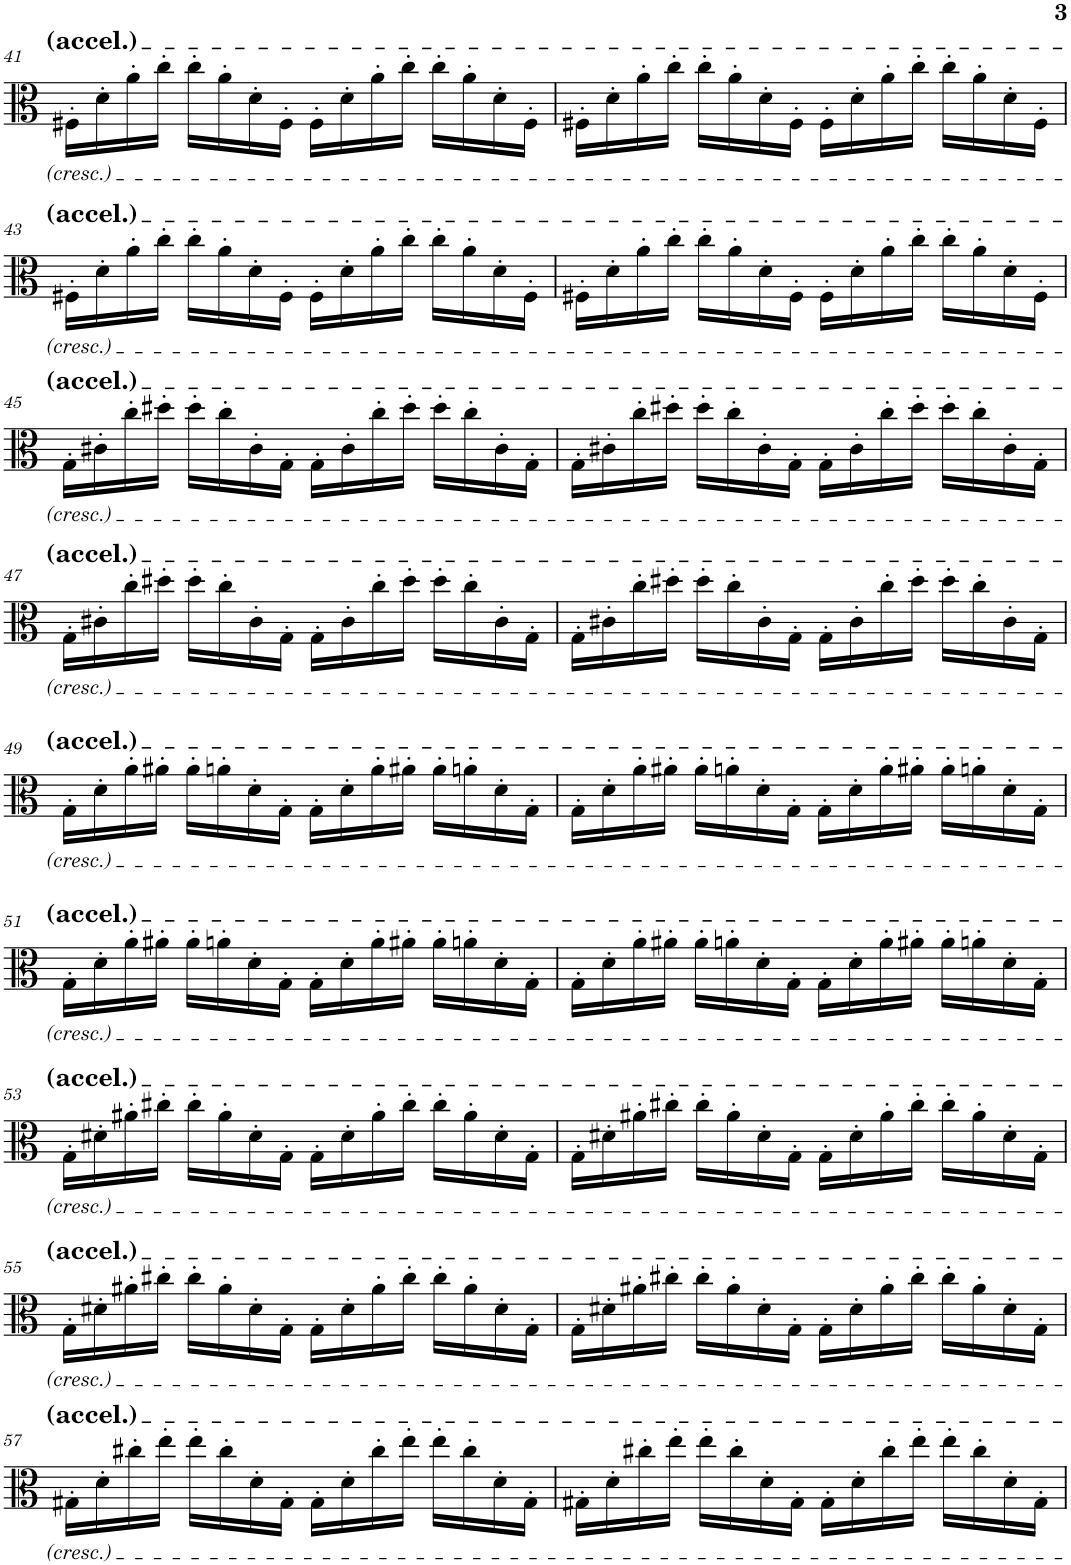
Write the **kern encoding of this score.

**kern
*part1
*staff1
*I"Viola
*I'Vla.
!!LO:PB:g=z
*clefC3
*k[]
*M4/4
=41
16F#X'\LL
16d'\
16a'\
16cc'\JJ
16cc'\LL
16a'\
16d'\
16F#'\JJ
16F#'\LL
16d'\
16a'\
16cc'\JJ
16cc'\LL
16a'\
16d'\
16F#'\JJ
=42
16F#X'\LL
16d'\
16a'\
16cc'\JJ
16cc'\LL
16a'\
16d'\
16F#'\JJ
16F#'\LL
16d'\
16a'\
16cc'\JJ
16cc'\LL
16a'\
16d'\
16F#'\JJ
!!LO:LB:g=z
=43
16F#X'\LL
16d'\
16a'\
16cc'\JJ
16cc'\LL
16a'\
16d'\
16F#'\JJ
16F#'\LL
16d'\
16a'\
16cc'\JJ
16cc'\LL
16a'\
16d'\
16F#'\JJ
=44
16F#X'\LL
16d'\
16a'\
16cc'\JJ
16cc'\LL
16a'\
16d'\
16F#'\JJ
16F#'\LL
16d'\
16a'\
16cc'\JJ
16cc'\LL
16a'\
16d'\
16F#'\JJ
!!LO:LB:g=z
=45
16G'\LL
16c#X'\
16cc'\
16dd#X'\JJ
16dd#'\LL
16cc'\
16c#'\
16G'\JJ
16G'\LL
16c#'\
16cc'\
16dd#'\JJ
16dd#'\LL
16cc'\
16c#'\
16G'\JJ
=46
16G'\LL
16c#X'\
16cc'\
16dd#X'\JJ
16dd#'\LL
16cc'\
16c#'\
16G'\JJ
16G'\LL
16c#'\
16cc'\
16dd#'\JJ
16dd#'\LL
16cc'\
16c#'\
16G'\JJ
!!LO:LB:g=z
=47
16G'\LL
16c#X'\
16cc'\
16dd#X'\JJ
16dd#'\LL
16cc'\
16c#'\
16G'\JJ
16G'\LL
16c#'\
16cc'\
16dd#'\JJ
16dd#'\LL
16cc'\
16c#'\
16G'\JJ
=48
16G'\LL
16c#X'\
16cc'\
16dd#X'\JJ
16dd#'\LL
16cc'\
16c#'\
16G'\JJ
16G'\LL
16c#'\
16cc'\
16dd#'\JJ
16dd#'\LL
16cc'\
16c#'\
16G'\JJ
!!LO:LB:g=z
=49
16G'\LL
16d'\
16a'\
16a#X'\JJ
16a#'\LL
16an'\
16d'\
16G'\JJ
16G'\LL
16d'\
16a'\
16a#X'\JJ
16a#'\LL
16an'\
16d'\
16G'\JJ
=50
16G'\LL
16d'\
16a'\
16a#X'\JJ
16a#'\LL
16an'\
16d'\
16G'\JJ
16G'\LL
16d'\
16a'\
16a#X'\JJ
16a#'\LL
16an'\
16d'\
16G'\JJ
!!LO:LB:g=z
=51
16G'\LL
16d'\
16a'\
16a#X'\JJ
16a#'\LL
16an'\
16d'\
16G'\JJ
16G'\LL
16d'\
16a'\
16a#X'\JJ
16a#'\LL
16an'\
16d'\
16G'\JJ
=52
16G'\LL
16d'\
16a'\
16a#X'\JJ
16a#'\LL
16an'\
16d'\
16G'\JJ
16G'\LL
16d'\
16a'\
16a#X'\JJ
16a#'\LL
16an'\
16d'\
16G'\JJ
!!LO:LB:g=z
=53
16G'\LL
16d#X'\
16a#X'\
16cc#X'\JJ
16cc#'\LL
16a#'\
16d#'\
16G'\JJ
16G'\LL
16d#'\
16a#'\
16cc#'\JJ
16cc#'\LL
16a#'\
16d#'\
16G'\JJ
=54
16G'\LL
16d#X'\
16a#X'\
16cc#X'\JJ
16cc#'\LL
16a#'\
16d#'\
16G'\JJ
16G'\LL
16d#'\
16a#'\
16cc#'\JJ
16cc#'\LL
16a#'\
16d#'\
16G'\JJ
!!LO:LB:g=z
=55
16G'\LL
16d#X'\
16a#X'\
16cc#X'\JJ
16cc#'\LL
16a#'\
16d#'\
16G'\JJ
16G'\LL
16d#'\
16a#'\
16cc#'\JJ
16cc#'\LL
16a#'\
16d#'\
16G'\JJ
=56
16G'\LL
16d#X'\
16a#X'\
16cc#X'\JJ
16cc#'\LL
16a#'\
16d#'\
16G'\JJ
16G'\LL
16d#'\
16a#'\
16cc#'\JJ
16cc#'\LL
16a#'\
16d#'\
16G'\JJ
!!LO:LB:g=z
=57
16G#X'\LL
16d'\
16cc#X'\
16ee'\JJ
16ee'\LL
16cc#'\
16d'\
16G#'\JJ
16G#'\LL
16d'\
16cc#'\
16ee'\JJ
16ee'\LL
16cc#'\
16d'\
16G#'\JJ
=58
16G#X'\LL
16d'\
16cc#X'\
16ee'\JJ
16ee'\LL
16cc#'\
16d'\
16G#'\JJ
16G#'\LL
16d'\
16cc#'\
16ee'\JJ
16ee'\LL
16cc#'\
16d'\
16G#'\JJ
=
*-
